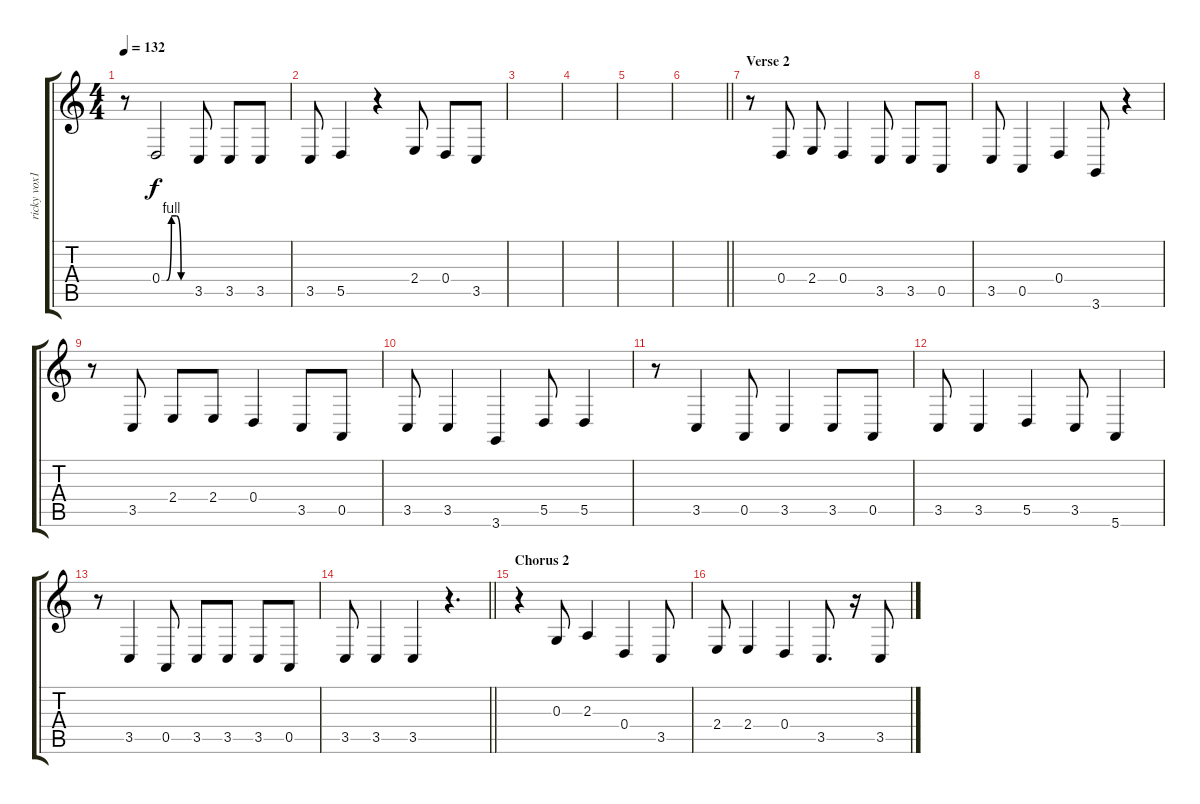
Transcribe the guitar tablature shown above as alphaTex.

\track ("ricky vox1" "ricky vox1") {instrument altosax}
\staff {score tabs}
\tuning (E4 B3 G3 D3 A2 E2) {hide}
\ts (4 4)
\tempo 132
\clef g2
\ks c
r.8{dy f} 0.4{be (custom 0 0 10 0 20 4 30 4 40 0 60 0)}.2 3.5.8 3.5.8 3.5.8 |
3.5.8 5.5.4 r.4 2.4.8 0.4.8 3.5.8 |
|
|
|
\barLineRight lightlight
|
\section ("" "Verse 2")
r.8 0.4.8 2.4.8 0.4.4 3.5.8 3.5.8 0.5.8 |
3.5.8 0.5.4 0.4.4 3.6.8 r.4 |
r.8 3.5.8 2.4.8 2.4.8 0.4.4 3.5.8 0.5.8 |
3.5.8 3.5.4 3.6.4 5.5.8 5.5.4 |
r.8 3.5.4 0.5.8 3.5.4 3.5.8 0.5.8 |
3.5.8 3.5.4 5.5.4 3.5.8 5.6.4 |
r.8 3.5.4 0.5.8 3.5.8 3.5.8 3.5.8 0.5.8 |
\barLineRight lightlight
3.5.8 3.5.4 3.5.4 r.4{d} |
\section ("" "Chorus 2")
r.4 0.3.8 2.3.4 0.4.4 3.5.8 |
2.4.8 2.4.4 0.4.4 3.5.8{d} r.16 3.5.8
